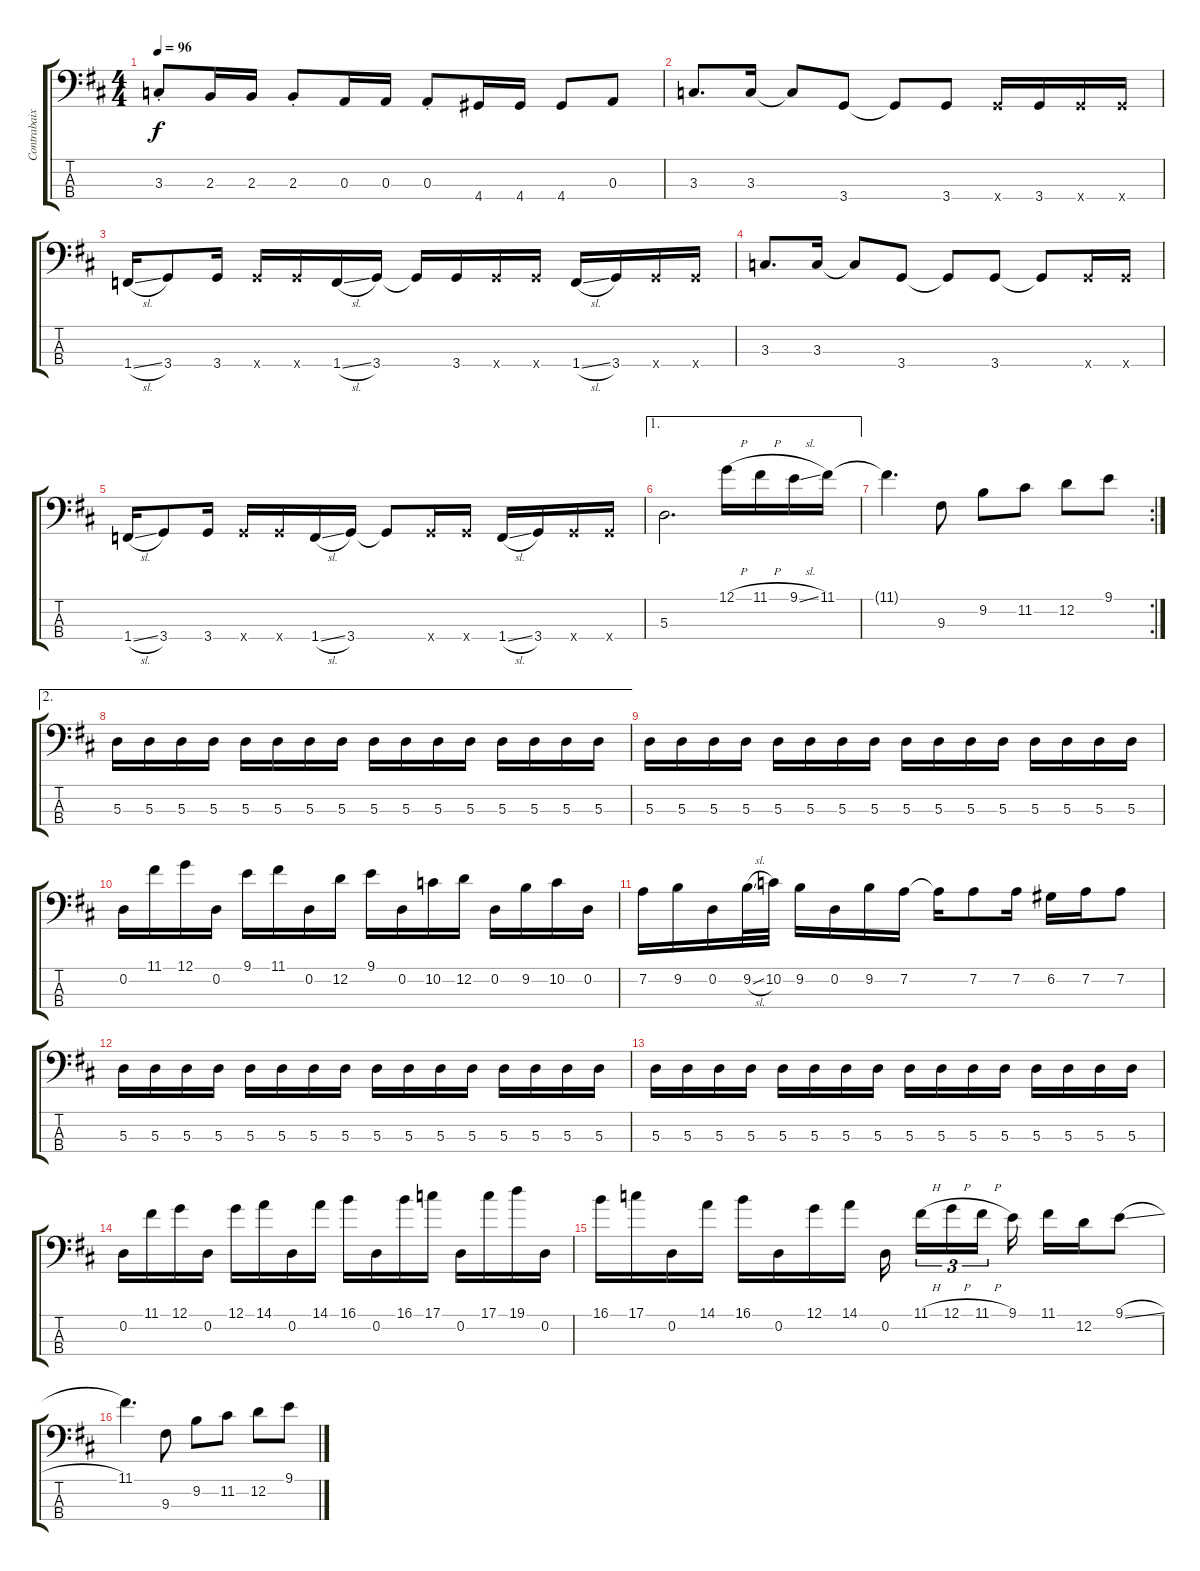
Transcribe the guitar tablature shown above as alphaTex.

\track ("Contrabaixo" "Contrabaix") {instrument electricbassfinger}
\staff {score tabs}
\tuning (G2 D2 A1 E1) {hide}
\ts (4 4)
\tempo 96
\clef f4
\ks d
3.3{st}.8{dy f} 2.3.16 2.3.16 2.3{st}.8 0.3.16 0.3.16 0.3{st}.8 4.4.16 4.4.16 4.4.8 0.3.8 |
3.3.8{d} 3.3.16 3.3{t}.8 3.4.8 3.4{t}.8 3.4.8 3.4{x}.16 3.4.16 3.4{x}.16 3.4{x}.16 |
1.4{sl}.16 3.4.8 3.4.16 3.4{x}.16 3.4{x}.16 1.4{sl}.16 3.4.16 3.4{t}.16 3.4.16 3.4{x}.16 3.4{x}.16 1.4{sl}.16 3.4.16 3.4{x}.16 3.4{x}.16 |
3.3.8{d} 3.3.16 3.3{t}.8 3.4.8 3.4{t}.8 3.4.8 3.4{t}.8 3.4{x}.16 3.4{x}.16 |
1.4{sl}.16 3.4.8 3.4.16 3.4{x}.16 3.4{x}.16 1.4{sl}.16 3.4.16 3.4{t}.8 3.4{x}.16 3.4{x}.16 1.4{sl}.16 3.4.16 3.4{x}.16 3.4{x}.16 |
\ae 1
5.3.2{d} 12.1{h}.16 11.1{h}.16 9.1{sl}.16 11.1.16 |
\rc 2
11.1{t}.4{d} 9.3.8 9.2.8 11.2.8 12.2.8 9.1.8 |
\ae 2
5.3.16 5.3.16 5.3.16 5.3.16 5.3.16 5.3.16 5.3.16 5.3.16 5.3.16 5.3.16 5.3.16 5.3.16 5.3.16 5.3.16 5.3.16 5.3.16 |
5.3.16 5.3.16 5.3.16 5.3.16 5.3.16 5.3.16 5.3.16 5.3.16 5.3.16 5.3.16 5.3.16 5.3.16 5.3.16 5.3.16 5.3.16 5.3.16 |
0.2.16 11.1.16 12.1.16 0.2.16 9.1.16 11.1.16 0.2.16 12.2.16 9.1.16 0.2.16 10.2.16 12.2.16 0.2.16 9.2.16 10.2.16 0.2.16 |
7.2.16 9.2.16 0.2.16 9.2{sl}.32 10.2.32 9.2.16 0.2.16 9.2.16 7.2.16 7.2{t}.16 7.2.8 7.2.16 6.2.16 7.2.16 7.2.8 |
5.3.16 5.3.16 5.3.16 5.3.16 5.3.16 5.3.16 5.3.16 5.3.16 5.3.16 5.3.16 5.3.16 5.3.16 5.3.16 5.3.16 5.3.16 5.3.16 |
5.3.16 5.3.16 5.3.16 5.3.16 5.3.16 5.3.16 5.3.16 5.3.16 5.3.16 5.3.16 5.3.16 5.3.16 5.3.16 5.3.16 5.3.16 5.3.16 |
0.2.16 11.1.16 12.1.16 0.2.16 12.1.16 14.1.16 0.2.16 14.1.16 16.1.16 0.2.16 16.1.16 17.1.16 0.2.16 17.1.16 19.1.16 0.2.16 |
16.1.16 17.1.16 0.2.16 14.1.16 16.1.16 0.2.16 12.1.16 14.1.16 0.2.16{beam splitsecondary} 11.1{h}.16{tu (3 2)} 12.1{h}.16{tu (3 2)} 11.1{h}.16{tu (3 2) beam splitsecondary} 9.1.16 11.1.16 12.2.16 9.1{sl}.8 |
11.1.4{d} 9.3.8 9.2.8 11.2.8 12.2.8 9.1.8
